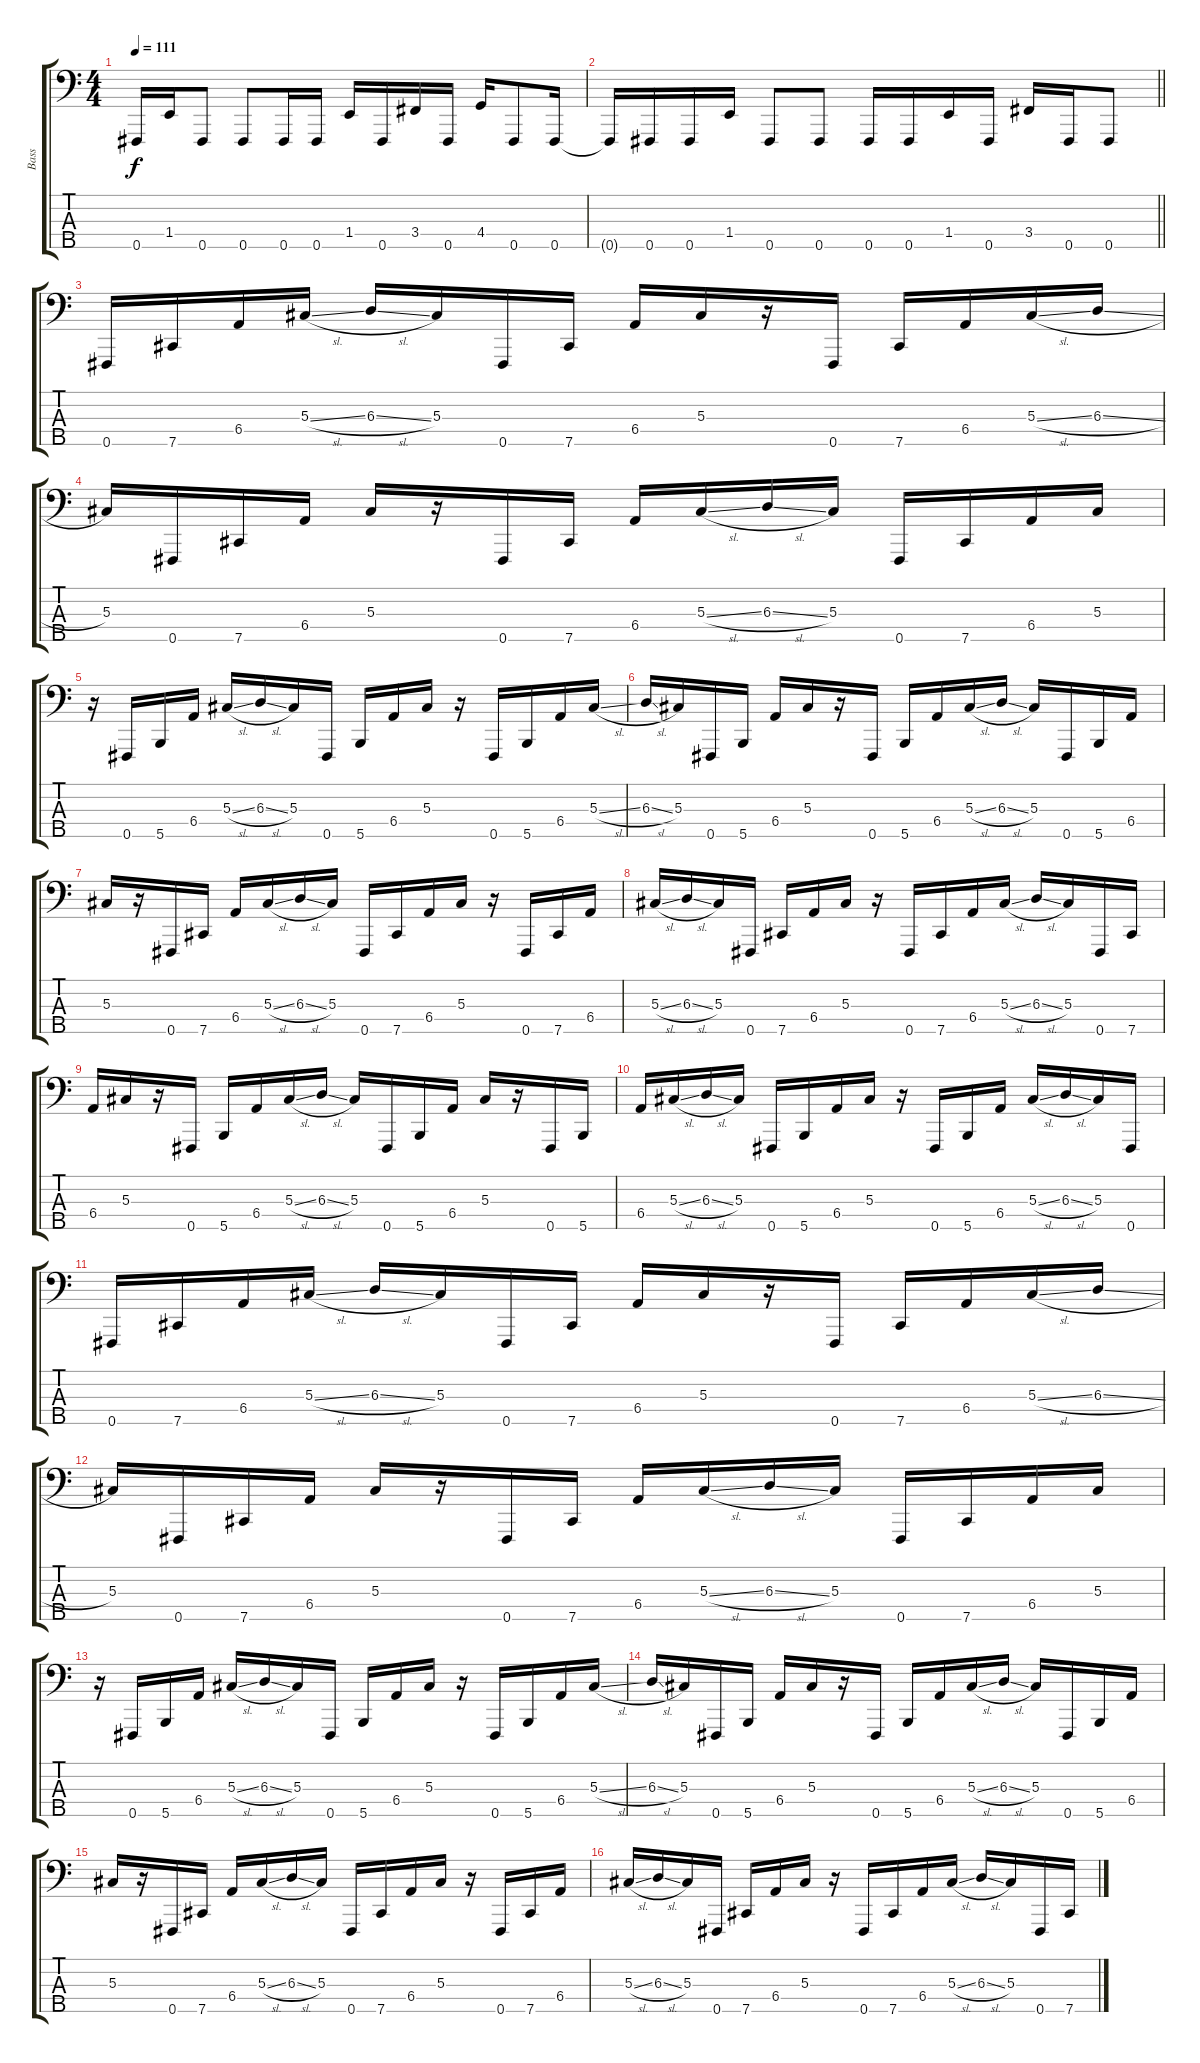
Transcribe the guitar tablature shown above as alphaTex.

\track ("Bass" "Bass") {instrument electricbasspick}
\staff {score tabs}
\tuning (Eb2 Db2 Ab1 Eb1 Gb0) {hide}
\ts (4 4)
\tempo 111
\clef f4
\ks c
0.5.16{dy f} 1.4.16 0.5.8 0.5.8 0.5.16 0.5.16 1.4.16 0.5.16 3.4.16 0.5.16 4.4.16 0.5.8 0.5.16 |
\barLineRight lightlight
0.5{t}.16 0.5.16 0.5.16 1.4.16 0.5.8 0.5.8 0.5.16 0.5.16 1.4.16 0.5.16 3.4.16 0.5.16 0.5.8 |
\section ("" "")
0.5.16 7.5.16 6.4.16 5.3{sl}.16 6.3{sl}.16 5.3.16 0.5.16 7.5.16 6.4.16 5.3.16 r.16 0.5.16 7.5.16 6.4.16 5.3{sl}.16 6.3{sl}.16 |
5.3.16 0.5.16 7.5.16 6.4.16 5.3.16 r.16 0.5.16 7.5.16 6.4.16 5.3{sl}.16 6.3{sl}.16 5.3.16 0.5.16 7.5.16 6.4.16 5.3.16 |
r.16 0.5.16 5.5.16 6.4.16 5.3{sl}.16 6.3{sl}.16 5.3.16 0.5.16 5.5.16 6.4.16 5.3.16 r.16 0.5.16 5.5.16 6.4.16 5.3{sl}.16 |
6.3{sl}.16 5.3.16 0.5.16 5.5.16 6.4.16 5.3.16 r.16 0.5.16 5.5.16 6.4.16 5.3{sl}.16 6.3{sl}.16 5.3.16 0.5.16 5.5.16 6.4.16 |
5.3.16 r.16 0.5.16 7.5.16 6.4.16 5.3{sl}.16 6.3{sl}.16 5.3.16 0.5.16 7.5.16 6.4.16 5.3.16 r.16 0.5.16 7.5.16 6.4.16 |
5.3{sl}.16 6.3{sl}.16 5.3.16 0.5.16 7.5.16 6.4.16 5.3.16 r.16 0.5.16 7.5.16 6.4.16 5.3{sl}.16 6.3{sl}.16 5.3.16 0.5.16 7.5.16 |
6.4.16 5.3.16 r.16 0.5.16 5.5.16 6.4.16 5.3{sl}.16 6.3{sl}.16 5.3.16 0.5.16 5.5.16 6.4.16 5.3.16 r.16 0.5.16 5.5.16 |
6.4.16 5.3{sl}.16 6.3{sl}.16 5.3.16 0.5.16 5.5.16 6.4.16 5.3.16 r.16 0.5.16 5.5.16 6.4.16 5.3{sl}.16 6.3{sl}.16 5.3.16 0.5.16 |
0.5.16 7.5.16 6.4.16 5.3{sl}.16 6.3{sl}.16 5.3.16 0.5.16 7.5.16 6.4.16 5.3.16 r.16 0.5.16 7.5.16 6.4.16 5.3{sl}.16 6.3{sl}.16 |
5.3.16 0.5.16 7.5.16 6.4.16 5.3.16 r.16 0.5.16 7.5.16 6.4.16 5.3{sl}.16 6.3{sl}.16 5.3.16 0.5.16 7.5.16 6.4.16 5.3.16 |
r.16 0.5.16 5.5.16 6.4.16 5.3{sl}.16 6.3{sl}.16 5.3.16 0.5.16 5.5.16 6.4.16 5.3.16 r.16 0.5.16 5.5.16 6.4.16 5.3{sl}.16 |
6.3{sl}.16 5.3.16 0.5.16 5.5.16 6.4.16 5.3.16 r.16 0.5.16 5.5.16 6.4.16 5.3{sl}.16 6.3{sl}.16 5.3.16 0.5.16 5.5.16 6.4.16 |
5.3.16 r.16 0.5.16 7.5.16 6.4.16 5.3{sl}.16 6.3{sl}.16 5.3.16 0.5.16 7.5.16 6.4.16 5.3.16 r.16 0.5.16 7.5.16 6.4.16 |
5.3{sl}.16 6.3{sl}.16 5.3.16 0.5.16 7.5.16 6.4.16 5.3.16 r.16 0.5.16 7.5.16 6.4.16 5.3{sl}.16 6.3{sl}.16 5.3.16 0.5.16 7.5.16
